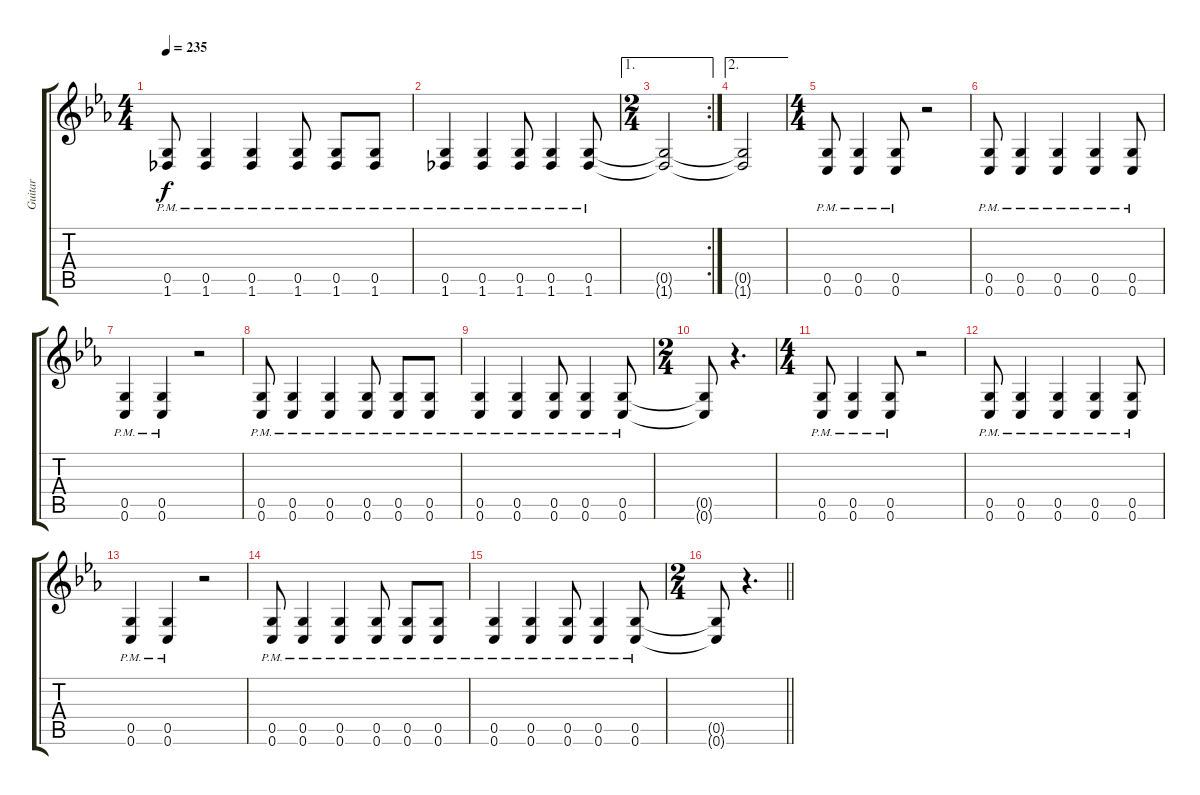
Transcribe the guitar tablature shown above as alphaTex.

\track ("Guitar" "Guitar") {instrument distortionguitar}
\staff {score tabs}
\tuning (D4 A3 F3 C3 G2 C2) {hide}
\ts (4 4)
\tempo 235
\clef g2
\ks cminor
(0.5{pm} 1.6{pm}).8{dy f} (0.5{pm} 1.6{pm}).4 (0.5{pm} 1.6{pm}).4 (0.5{pm} 1.6{pm}).8 (0.5{pm} 1.6{pm}).8 (0.5{pm} 1.6{pm}).8 |
(0.5{pm} 1.6{pm}).4 (0.5{pm} 1.6{pm}).4 (0.5{pm} 1.6{pm}).8 (0.5{pm} 1.6{pm}).4 (0.5{pm} 1.6{pm}).8 |
\ae 1
\rc 2
\ts (2 4)
(0.5{t} 1.6{t}).2 |
\ae 2
(0.5{t} 1.6{t}).2 |
\ts (4 4)
(0.5{pm} 0.6{pm}).8{volume 13} (0.5{pm} 0.6{pm}).4 (0.5{pm} 0.6{pm}).8 r.2 |
(0.5{pm} 0.6{pm}).8 (0.5{pm} 0.6{pm}).4 (0.5{pm} 0.6{pm}).4 (0.5{pm} 0.6{pm}).4 (0.5{pm} 0.6{pm}).8 |
(0.5{pm} 0.6{pm}).4 (0.5{pm} 0.6{pm}).4 r.2 |
(0.5{pm} 0.6{pm}).8 (0.5{pm} 0.6{pm}).4 (0.5{pm} 0.6{pm}).4 (0.5{pm} 0.6{pm}).8 (0.5{pm} 0.6{pm}).8 (0.5{pm} 0.6{pm}).8 |
(0.5{pm} 0.6{pm}).4 (0.5{pm} 0.6{pm}).4 (0.5{pm} 0.6{pm}).8 (0.5{pm} 0.6{pm}).4 (0.5{pm} 0.6{pm}).8 |
\ts (2 4)
(0.5{t} 0.6{t}).8 r.4{d} |
\ts (4 4)
(0.5{pm} 0.6{pm}).8 (0.5{pm} 0.6{pm}).4 (0.5{pm} 0.6{pm}).8 r.2 |
(0.5{pm} 0.6{pm}).8 (0.5{pm} 0.6{pm}).4 (0.5{pm} 0.6{pm}).4 (0.5{pm} 0.6{pm}).4 (0.5{pm} 0.6{pm}).8 |
(0.5{pm} 0.6{pm}).4 (0.5{pm} 0.6{pm}).4 r.2 |
(0.5{pm} 0.6{pm}).8 (0.5{pm} 0.6{pm}).4 (0.5{pm} 0.6{pm}).4 (0.5{pm} 0.6{pm}).8 (0.5{pm} 0.6{pm}).8 (0.5{pm} 0.6{pm}).8 |
(0.5{pm} 0.6{pm}).4 (0.5{pm} 0.6{pm}).4 (0.5{pm} 0.6{pm}).8 (0.5{pm} 0.6{pm}).4 (0.5{pm} 0.6{pm}).8 |
\ts (2 4)
\barLineRight lightlight
(0.5{t} 0.6{t}).8 r.4{d}
